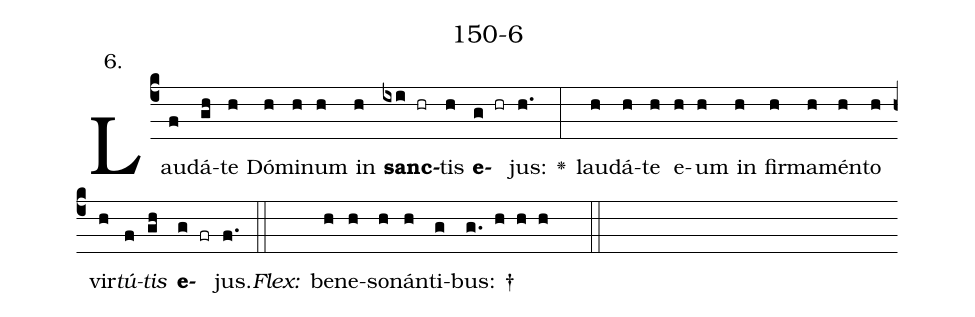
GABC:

name: 150-6;
annotation: 6.;
%%
(c4)Lau(f)dá(gh)te(h) Dó(h)mi(h)num(h) in(h) <b>sanc</b>(ixi hr)tis(h) <b>e</b>(g hr)jus:(h.) <v>\greheightstar</v>(:) lau(h)dá(h)te(h) e(h)um(h) in(h) fir(h)ma(h)mén(h)to(h) vir(h)<i>tú</i>(f)<i>tis</i>(gh) <b>e</b>(g fr)jus.(f.) (::)
<i>Flex:</i>()  be(h)ne(h)so(h)nán(h)ti(g)bus: †(g. h h h  ::)

%E(h) u(h) o(f) u(gh) a(g) e.(f.) (::)
